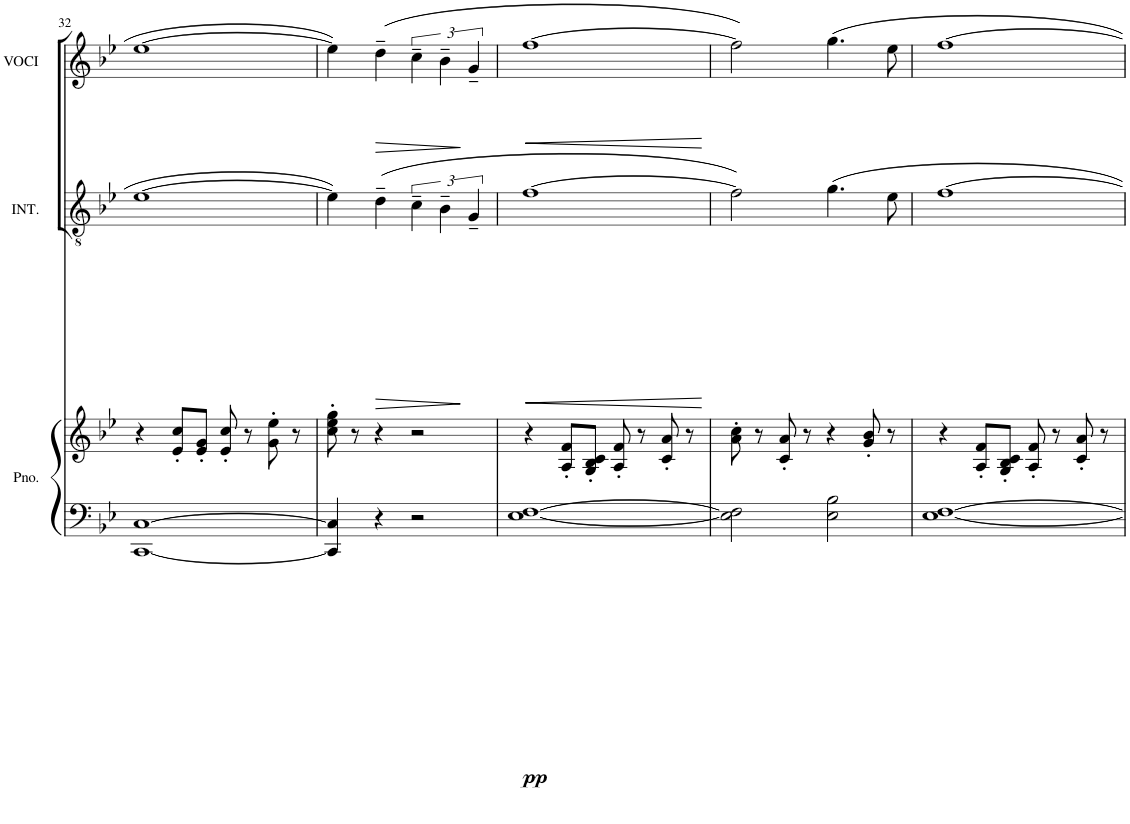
**kern	**kern	**dynam	**kern	**dynam	**kern	**dynam
*part3	*part3	*part3	*part2	*part2	*part1	*part1
*staff4	*staff3	*staff3/4	*staff2	*staff2	*staff1	*staff1
*I"Piano	*	*	*I"INTERNE	*	*I"VOCI	*
*I'Pno.	*	*	*I'INT.	*	*I'VOCI	*
!!LO:PB:g=z
*clefF4	*clefG2	*	*clefGv2	*	*clefG2	*
*k[b-e-]	*k[b-e-]	*	*k[b-e-]	*	*k[b-e-]	*
*M4/4	*M4/4	*	*M4/4	*	*M4/4	*
*met(c)	*met(c)	*	*met(c)	*	*met(c)	*
=32	=32	=32	=32	=32	=32	=32
[1CC [1C	4r	.	[1e-	.	[1ee-	.
.	8e-/' 8cc/'L	.	.	.	.	.
.	8e-/' 8g/'J	.	.	.	.	.
.	8e-/' 8cc/'	.	.	.	.	.
.	8r	.	.	.	.	.
.	8g\' 8ee-\'	.	.	.	.	.
.	8r	.	.	.	.	.
=33	=33	=33	=33	=33	=33	=33
4CC/] 4C/]	8cc\' 8ee-\' 8gg\'	.	4e-\]	.	4ee-\]	.
.	8r	.	.	.	.	.
!	!	!	!	!LO:HP:b	!	!LO:HP:b
4r	4r	.	(4d~\	>	(4dd~\	>
2r	2r	.	6c~\	.	6cc~\	.
.	.	.	6B-~\	.	6b-~\	.
.	.	.	6G~/	]	6g~/	]
=34	=34	=34	=34	=34	=34	=34
!	!	!LO:DY:b=2	!	!LO:HP:b	!	!LO:HP:b
[1E- [1F	4r	pp	[1f	<	[1ff	<
.	8A/' 8f/'L	.	.	.	.	.
.	8G/' 8B-/' 8c/'J	.	.	.	.	.
.	8A/' 8f/'	.	.	.	.	.
.	8r	.	.	.	.	.
.	8c/' 8a/'	.	.	.	.	.
.	8r	.	.	.	.	.
.	.	.	.	[	.	[
=35	=35	=35	=35	=35	=35	=35
2E-\] 2F\]	8a\' 8cc\'	.	2f\])	.	2ff\])	.
.	8r	.	.	.	.	.
.	8c/' 8a/'	.	.	.	.	.
.	8r	.	.	.	.	.
2E-\ 2B-\	4r	.	4.g\	.	4.gg\	.
.	8g/' 8b-/'	.	.	.	.	.
.	8r	.	8e-\	.	8ee-\	.
=36	=36	=36	=36	=36	=36	=36
[1E- [1F	4r	.	[1f	.	[1ff	.
.	8A/' 8f/'L	.	.	.	.	.
.	8G/' 8B-/' 8c/'J	.	.	.	.	.
.	8A/' 8f/'	.	.	.	.	.
.	8r	.	.	.	.	.
.	8c/' 8a/'	.	.	.	.	.
.	8r	.	.	.	.	.
=	=	=	=	=	=	=
*-	*-	*-	*-	*-	*-	*-
